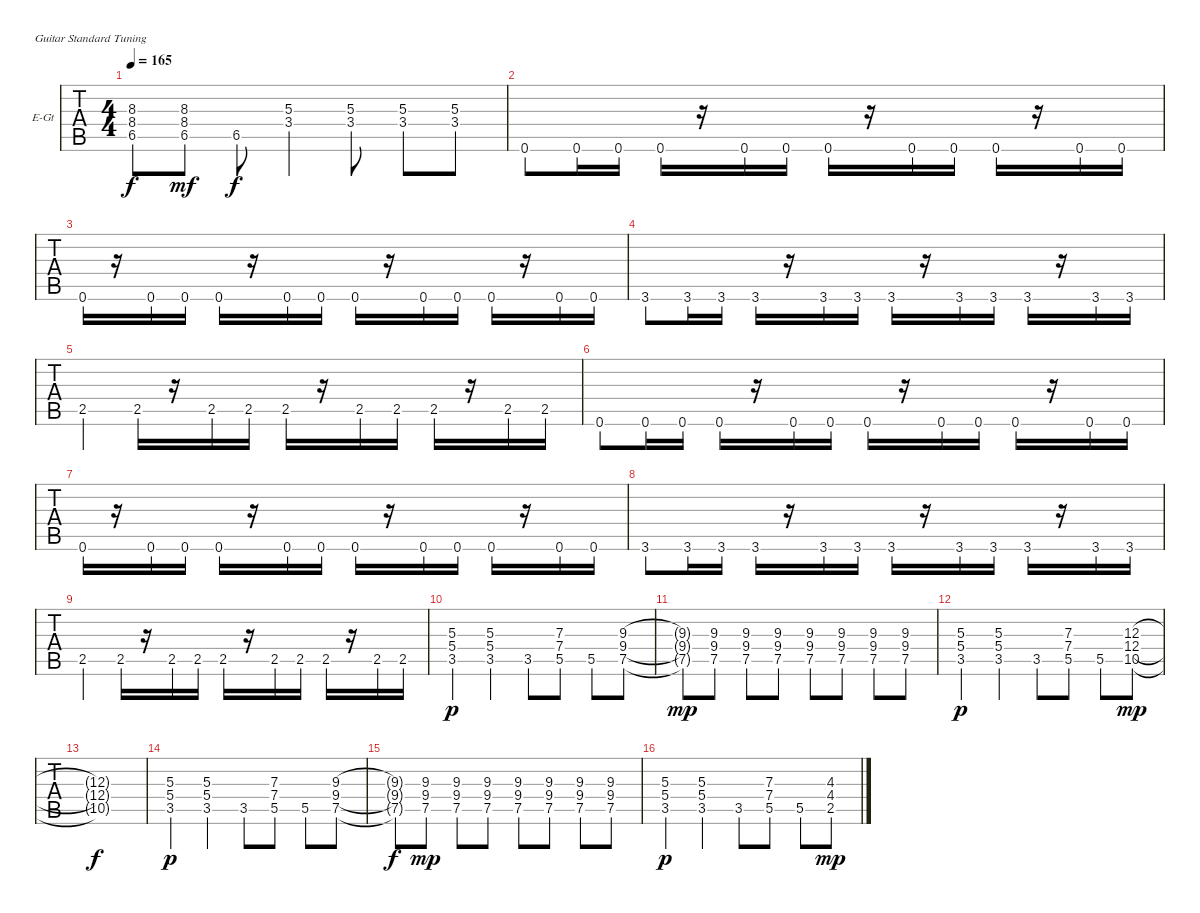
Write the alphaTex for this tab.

\bracketExtendMode groupsimilarinstruments
\firstSystemTrackNameOrientation horizontal
\otherSystemsTrackNameOrientation horizontal
\track ("Guitar 3 (Rhytm)" "E-Gt") {instrument distortionguitar}
\staff {tabs}
\tuning (E4 B3 G3 D3 A2 E2)
\ts (4 4)
\tempo 165
\clef g2
\ks c
(8.3{t} 8.4{t} 6.5{t}).8{dy f} (8.3 8.4 6.5).8{dy mf} 6.5.8{dy f} (5.3 3.4).4 (5.3 3.4).8 (5.3 3.4).8 (5.3 3.4).8 |
0.6.8 0.6.16 0.6.16 0.6.16 r.16 0.6.16 0.6.16 0.6.16 r.16 0.6.16 0.6.16 0.6.16 r.16 0.6.16 0.6.16 |
0.6.16 r.16 0.6.16 0.6.16 0.6.16 r.16 0.6.16 0.6.16 0.6.16 r.16 0.6.16 0.6.16 0.6.16 r.16 0.6.16 0.6.16 |
3.6.8 3.6.16 3.6.16 3.6.16 r.16 3.6.16 3.6.16 3.6.16 r.16 3.6.16 3.6.16 3.6.16 r.16 3.6.16 3.6.16 |
2.5.4 2.5.16 r.16 2.5.16 2.5.16 2.5.16 r.16 2.5.16 2.5.16 2.5.16 r.16 2.5.16 2.5.16 |
0.6.8 0.6.16 0.6.16 0.6.16 r.16 0.6.16 0.6.16 0.6.16 r.16 0.6.16 0.6.16 0.6.16 r.16 0.6.16 0.6.16 |
0.6.16 r.16 0.6.16 0.6.16 0.6.16 r.16 0.6.16 0.6.16 0.6.16 r.16 0.6.16 0.6.16 0.6.16 r.16 0.6.16 0.6.16 |
3.6.8 3.6.16 3.6.16 3.6.16 r.16 3.6.16 3.6.16 3.6.16 r.16 3.6.16 3.6.16 3.6.16 r.16 3.6.16 3.6.16 |
2.5.4 2.5.16 r.16 2.5.16 2.5.16 2.5.16 r.16 2.5.16 2.5.16 2.5.16 r.16 2.5.16 2.5.16 |
(5.3 5.4 3.5).4{dy p} (5.3 5.4 3.5).4 3.5.8 (7.3 7.4 5.5).8 5.5.8 (9.3 9.4 7.5).8 |
(9.3{t} 9.4{t} 7.5{t}).8{dy mp} (9.3 9.4 7.5).8 (9.3 9.4 7.5).8 (9.3 9.4 7.5).8 (9.3 9.4 7.5).8 (9.3 9.4 7.5).8 (9.3 9.4 7.5).8 (9.3 9.4 7.5).8 |
(5.3 5.4 3.5).4{dy p} (5.3 5.4 3.5).4 3.5.8 (7.3 7.4 5.5).8 5.5.8 (12.3 12.4 10.5).8{dy mp} |
(12.3{t} 12.4{t} 10.5{t}).1{dy f} |
(5.3 5.4 3.5).4{dy p} (5.3 5.4 3.5).4 3.5.8 (7.3 7.4 5.5).8 5.5.8 (9.3 9.4 7.5).8 |
(9.3{t} 9.4{t} 7.5{t}).8{dy f} (9.3 9.4 7.5).8{dy mp} (9.3 9.4 7.5).8 (9.3 9.4 7.5).8 (9.3 9.4 7.5).8 (9.3 9.4 7.5).8 (9.3 9.4 7.5).8 (9.3 9.4 7.5).8 |
(5.3 5.4 3.5).4{dy p} (5.3 5.4 3.5).4 3.5.8 (7.3 7.4 5.5).8 5.5.8 (4.3 4.4 2.5).8{dy mp}
